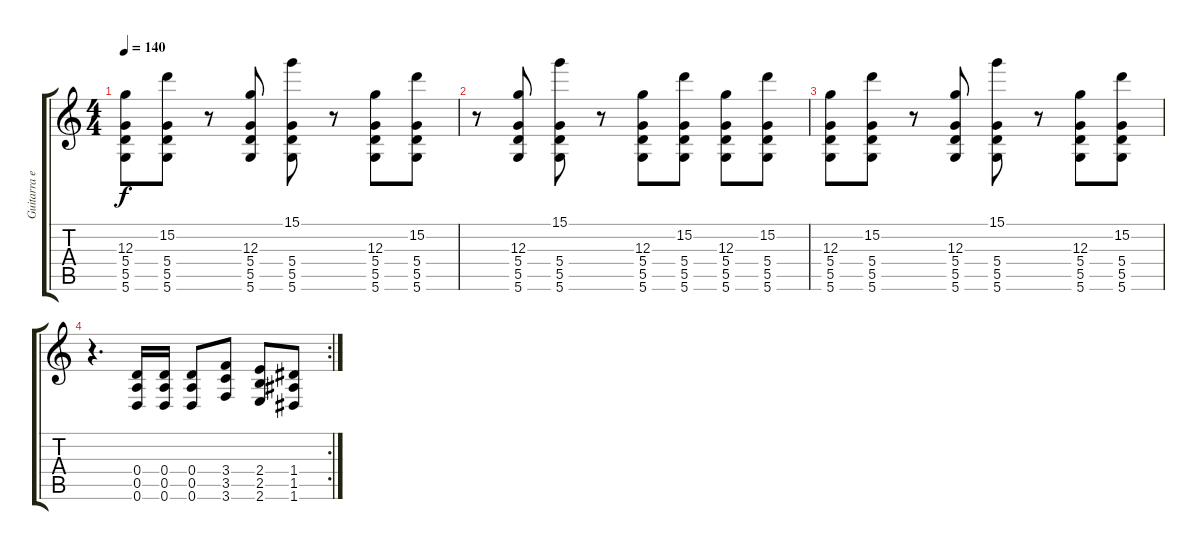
\track ("Guitarra em D" "Guitarra e") {instrument overdrivenguitar}
\staff {score tabs}
\tuning (E4 B3 G3 D3 A2 D2) {hide}
\ts (4 4)
\tempo 140
\clef g2
\ks c
(12.3 5.4 5.5 5.6).8{dy f} (15.2 5.4 5.5 5.6).8 r.8 (12.3 5.4 5.5 5.6).8 (15.1 5.4 5.5 5.6).8 r.8 (12.3 5.4 5.5 5.6).8 (15.2 5.4 5.5 5.6).8 |
r.8 (12.3 5.4 5.5 5.6).8 (15.1 5.4 5.5 5.6).8 r.8 (12.3 5.4 5.5 5.6).8 (15.2 5.4 5.5 5.6).8 (12.3 5.4 5.5 5.6).8 (15.2 5.4 5.5 5.6).8 |
(12.3 5.4 5.5 5.6).8 (15.2 5.4 5.5 5.6).8 r.8 (12.3 5.4 5.5 5.6).8 (15.1 5.4 5.5 5.6).8 r.8 (12.3 5.4 5.5 5.6).8 (15.2 5.4 5.5 5.6).8 |
\rc 2
r.4{d} (0.4 0.5 0.6).16 (0.4 0.5 0.6).16 (0.4 0.5 0.6).8 (3.4 3.5 3.6).8 (2.4 2.5 2.6).8 (1.4 1.5 1.6).8
